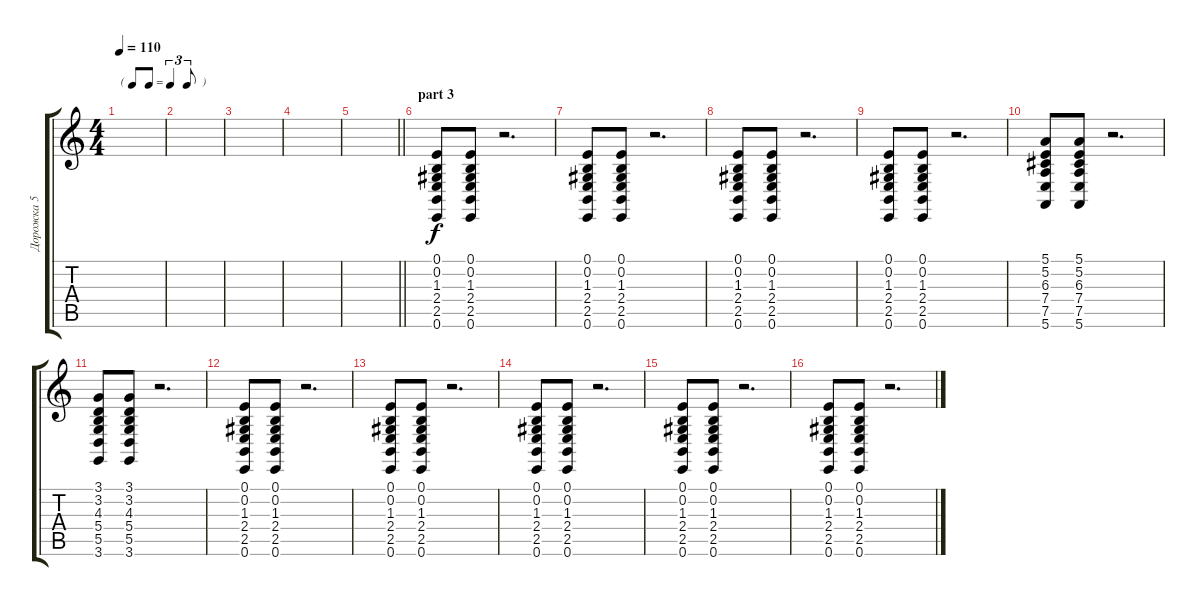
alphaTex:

\track ("Дорожка 5" "Дорожка 5") {instrument honkytonkpiano}
\staff {score tabs}
\tuning (E4 B3 G3 D3 A2 E2) {hide}
\ts (4 4)
\tf triplet8th
\tempo 110
\clef g2
\ks c
|
|
|
|
\barLineRight lightlight
|
\section ("" "part 3")
(0.1 0.2 1.3 2.4 2.5 0.6).8 (0.1 0.2 1.3 2.4 2.5 0.6).8 r.2{d} |
(0.1 0.2 1.3 2.4 2.5 0.6).8 (0.1 0.2 1.3 2.4 2.5 0.6).8 r.2{d} |
(0.1 0.2 1.3 2.4 2.5 0.6).8 (0.1 0.2 1.3 2.4 2.5 0.6).8 r.2{d} |
(0.1 0.2 1.3 2.4 2.5 0.6).8 (0.1 0.2 1.3 2.4 2.5 0.6).8 r.2{d} |
(5.1 5.2 6.3 7.4 7.5 5.6).8 (5.1 5.2 6.3 7.4 7.5 5.6).8 r.2{d} |
(3.1 3.2 4.3 5.4 5.5 3.6).8 (3.1 3.2 4.3 5.4 5.5 3.6).8 r.2{d} |
(0.1 0.2 1.3 2.4 2.5 0.6).8 (0.1 0.2 1.3 2.4 2.5 0.6).8 r.2{d} |
(0.1 0.2 1.3 2.4 2.5 0.6).8 (0.1 0.2 1.3 2.4 2.5 0.6).8 r.2{d} |
(0.1 0.2 1.3 2.4 2.5 0.6).8 (0.1 0.2 1.3 2.4 2.5 0.6).8 r.2{d} |
(0.1 0.2 1.3 2.4 2.5 0.6).8 (0.1 0.2 1.3 2.4 2.5 0.6).8 r.2{d} |
(0.1 0.2 1.3 2.4 2.5 0.6).8 (0.1 0.2 1.3 2.4 2.5 0.6).8 r.2{d}
